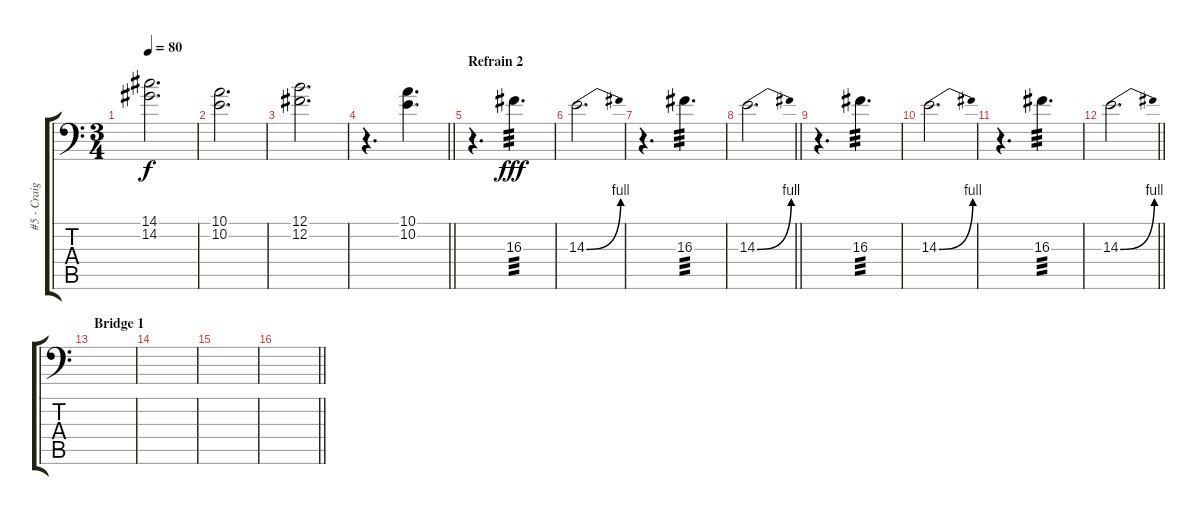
\track ("#5 - Craig Jones" "#5 - Craig") {instrument brightacousticpiano}
\staff {score tabs}
\tuning (B3 Gb3 D3 A2 E2 A1) {hide}
\ts (3 4)
\tempo 80
\clef f4
\ks c
(14.1 14.2).2{d dy f} |
(10.1 10.2).2{d} |
(12.1 12.2).2{d} |
\barLineRight lightlight
r.4{d} (10.1 10.2).4{d} |
\section ("" "Refrain 2")
r.4{d volume 16 instrument ocarina} 16.3.4{d tp 3 dy fff} |
14.3{be (bend 0 0 60 4)}.2{d} |
r.4{d volume 16 instrument ocarina} 16.3.4{d tp 3} |
\barLineRight lightlight
14.3{be (bend 0 0 60 4)}.2{d} |
r.4{d volume 16 instrument ocarina} 16.3.4{d tp 3} |
14.3{be (bend 0 0 60 4)}.2{d} |
r.4{d volume 16 instrument ocarina} 16.3.4{d tp 3} |
\barLineRight lightlight
14.3{be (bend 0 0 60 4)}.2{d} |
\section ("" "Bridge 1")
|
|
|
\barLineRight lightlight
